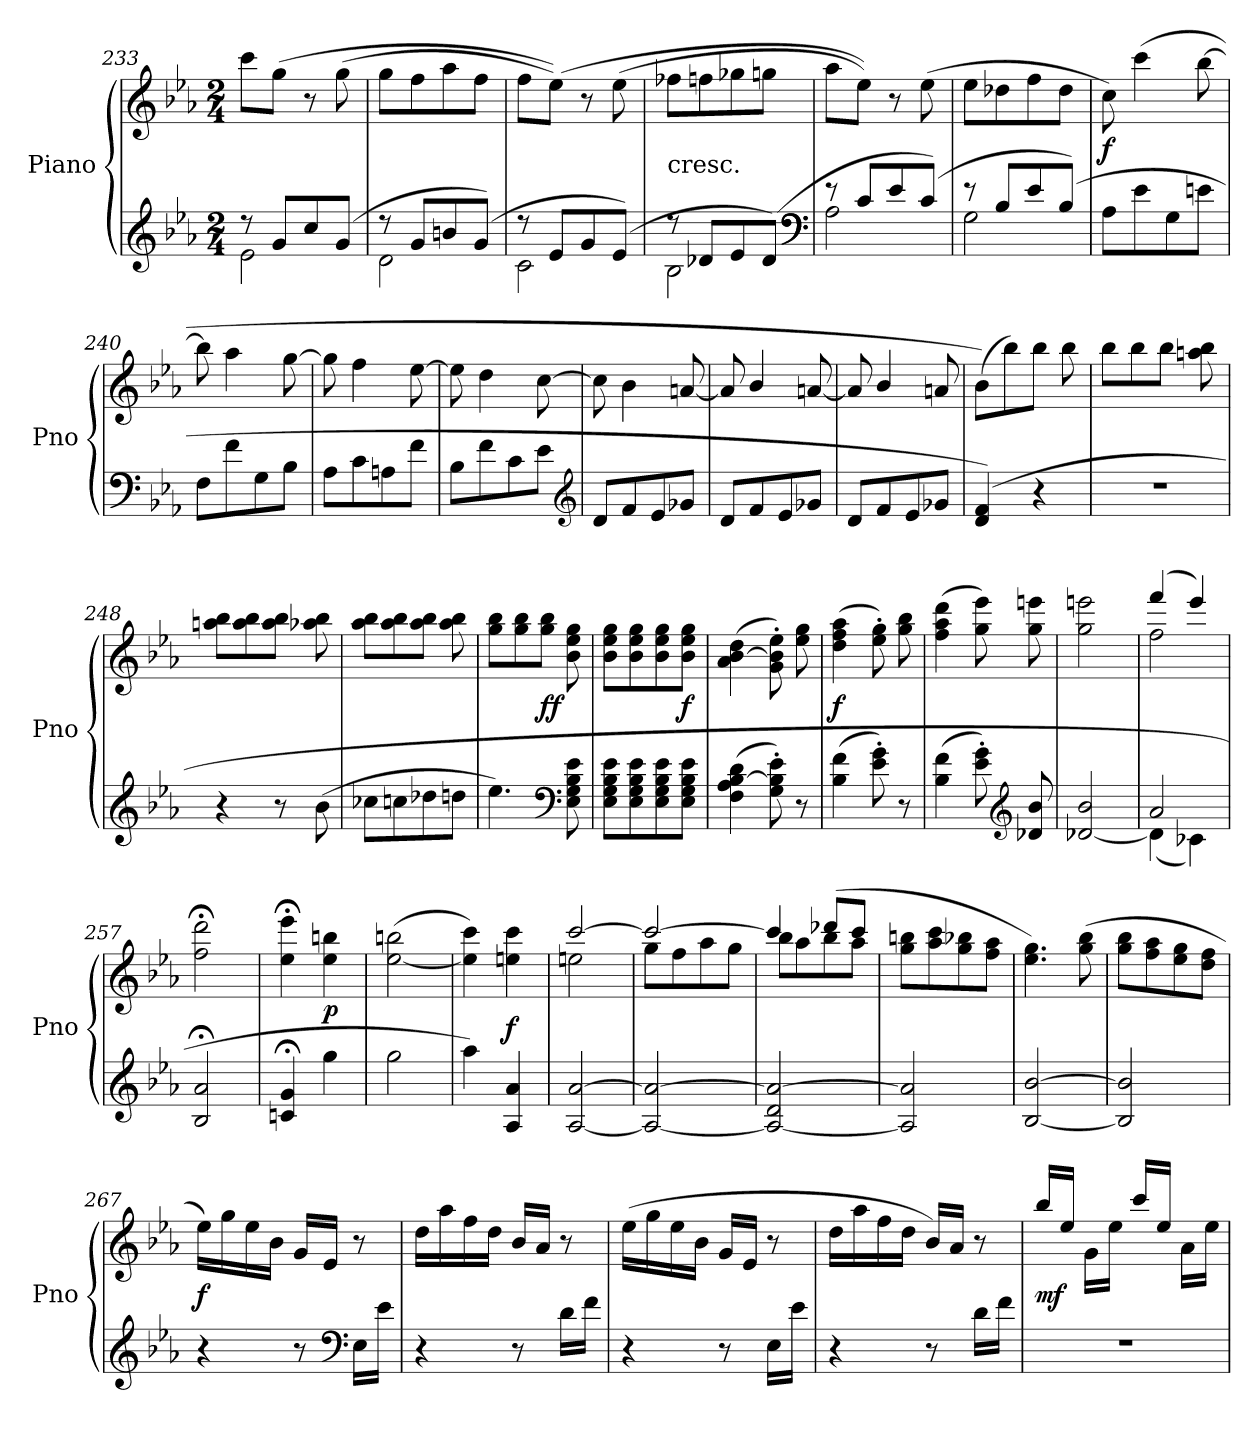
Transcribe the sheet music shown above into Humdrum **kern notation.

**kern	**kern	**dynam
*part1	*part1	*part1
*staff2	*staff1	*staff1/2
*I"Piano	*	*
*I'Pno	*	*
*clefG2	*clefG2	*
*k[b-e-a-]	*k[b-e-a-]	*
*E-:	*E-:	*
*M2/4	*M2/4	*
=233	=233	=233
*^	*	*
8r	2e-\	8ccc\L	.
8g/L	.	(8gg\J	.
8cc/	.	8r	.
(8g/J	.	(8gg\	.
=234	=234	=234	=234
8r	2d\	8gg\L	.
8g/L	.	8ff\	.
8bn/	.	8aa-\	.
(8g/J)	.	8ff\J	.
=235	=235	=235	=235
8r	2c\	8ff\L	.
8e-/L	.	(8ee-\J))	.
8g/	.	8r	.
(8e-/J)	.	(8ee-\	.
=236	=236	=236	=236
!	!	!LO:TX:c:t=cresc.	!
8r	2B-\	8ff-X\L	.
8d-X/L	.	8ffn\	.
8e-/	.	8gg-X\	.
(8d-/J)	.	8ggn\J	.
*clefF4	*	*	*
=237	=237	=237	=237
8r	2A-\	8aa-\L	.
8c/L	.	8ee-\J))	.
8e-/	.	8r	.
(8c/J)	.	(8ee-\	.
=238	=238	=238	=238
8r	2G\	8ee-\L	.
8B-/L	.	8dd-X\	.
8e-/	.	8ff\	.
(8B-/J)	.	8dd-\J	.
*v	*v	*	*
=239	=239	=239
8A-\L	8cc\)	f
8e-\	(4ccc\	.
8G\	.	.
8en\J	[8bb-\	.
=240	=240	=240
8F\L	8bb-\]	.
8f\	4aa-\	.
8G\	.	.
8B-\J	[8gg\	.
=241	=241	=241
8A-\L	8gg\]	.
8c\	4ff\	.
8An\	.	.
8f\J	[8ee-\	.
=242	=242	=242
8B-\L	8ee-\]	.
8f\	4dd\	.
8c\	.	.
8e-\J	[8cc\	.
*clefG2	*	*
=243	=243	=243
8d/L	8cc\]	.
8f/	4b-\	.
8e-/	.	.
8g-X/J	[8an/	.
=244	=244	=244
8d/L	8a/]	.
8f/	4b-/	.
8e-/	.	.
8g-X/J	[8an/	.
=245	=245	=245
8d/L	8a/]	.
8f/	4b-/	.
8e-/	.	.
8g-X/J	8an/	.
=246	=246	=246
(4d/ 4f/)	(8b-\L)	.
.	8bb-\)	.
4r	8bb-\J	.
.	8bb-\	.
=247	=247	=247
2r	8bb-\L	.
.	8bb-\	.
.	8bb-\J	.
.	8aan\ 8bb-\	.
=248	=248	=248
4r	8aan\ 8bb-\L	.
.	8aa\ 8bb-\	.
8r	8aa\ 8bb-\J	.
(8b-\	8aa-X\ 8bb-\	.
=249	=249	=249
8cc-X\L	8aa-\ 8bb-\L	.
8ccn\	8aa-\ 8bb-\	.
8dd-X\	8aa-\ 8bb-\J	.
8ddn\J	8aa-\ 8bb-\	.
=250	=250	=250
4.ee-\)	8gg\ 8bb-\L	.
.	8gg\ 8bb-\	.
.	8gg\ 8bb-\J	ff
*clefF4	*	*
8E-\ 8G\ 8B-\ 8e-\	8b-\ 8ee-\ 8gg\	.
=251	=251	=251
8E-\ 8G\ 8B-\ 8e-\L	8b-\ 8ee-\ 8gg\L	.
8E-\ 8G\ 8B-\ 8e-\	8b-\ 8ee-\ 8gg\	.
8E-\ 8G\ 8B-\ 8e-\	8b-\ 8ee-\ 8gg\	.
8E-\ 8G\ 8B-\ 8e-\J	8b-\ 8ee-\ 8gg\J	f
=252	=252	=252
(4F\ 4A-\ [4B-\ 4d\	(4a-\ [4b-\ 4dd\	.
8G'\ 8B-]'\ 8e-'\)	8g'\ 8b-]'\ 8ee-'\)	.
8r	8ee-\ 8gg\	.
=253	=253	=253
(4B-\ 4f\	(4dd\ 4ff\ 4aa-\	f
8e-'\ 8g'\)	8ee-'\ 8gg'\)	.
8r	8gg\ 8bb-\	.
=254	=254	=254
(4B-\ 4f\	(4ff\ 4aa-\ 4ddd\	.
8e-'\ 8g'\)	8gg\ 8eee-\)	.
*clefG2	*	*
8d-X/ 8b-/	8gg\ 8eeen\	.
=255	=255	=255
[2d-X/ 2b-/	2gg\ 2eeen\	.
=256	=256	=256
*^	*^	*
2a-/	(4d-\]	(4fff/	2ff\	.
.	4c-X\)	4eee-/)	.	.
*v	*v	*	*	*
*	*v	*v	*
=257	=257	=257
2B-;</ 2a-;</	2ff;<\ 2ddd;<\	.
=258	=258	=258
4cn;</ 4g;</	4ee-;<\ 4eee-;<\	.
4gg\	4ee-\ 4bbn\	p
=259	=259	=259
2gg\	([2ee-\ 2bbn\	.
=260	=260	=260
4aa-\)	4ee-]\ 4ccc\)	.
4A-/ 4a-/	4een\ 4ccc\	f
=261	=261	=261
*	*^	*
[2A-/ [2a-/	[2ccc/	2een\	.
=262	=262	=262	=262
2A-_/ 2a-_/	2ccc/_	8gg\L	.
.	.	8ff\	.
.	.	8aa-\	.
.	.	8gg\J	.
=263	=263	=263	=263
2A-_/ 2d/ 2a-_/	4ccc/]	8bb-\L	.
.	.	8aa-\	.
.	(8ddd-X/L	8bb-\	.
.	8ccc/J	8aa-\J	.
*	*v	*v	*
=264	=264	=264
2A-]/ 2a-]/	8gg\ 8bbn\L	.
.	8aa-\ 8ccc\	.
.	8gg\ 8bb-X\	.
.	8ff\ 8aa-\J	.
=265	=265	=265
[2B-/ [2b-/	4.ee-\ 4.gg\)	.
.	(8gg\ 8bb-\	.
=266	=266	=266
2B-]/ 2b-]/	8gg\ 8bb-\L	.
.	8ff\ 8aa-\	.
.	8ee-\ 8gg\	.
.	8dd\ 8ff\J	.
=267	=267	=267
4r	16ee-\LL)	f
.	16gg\	.
.	16ee-\	.
.	16b-\JJ	.
8r	16g/LL	.
.	16e-/JJ	.
*clefF4	*	*
16E-\LL	8r	.
16e-\JJ	.	.
=268	=268	=268
4r	16dd\LL	.
.	16aa-\	.
.	16ff\	.
.	16dd\JJ	.
8r	16b-/LL	.
.	16a-/JJ	.
16d\LL	8r	.
16f\JJ	.	.
=269	=269	=269
4r	(16ee-\LL	.
.	16gg\	.
.	16ee-\	.
.	16b-\JJ	.
8r	16g/LL	.
.	16e-/JJ	.
16E-\LL	8r	.
16e-\JJ	.	.
=270	=270	=270
4r	16dd\LL	.
.	16aa-\	.
.	16ff\	.
.	16dd\JJ	.
8r	16b-/LL)	.
.	16a-/JJ	.
16d\LL	8r	.
16f\JJ	.	.
=271	=271	=271
2r	16bb-/LL	mf
.	16ee-/JJ	.
.	16g\LL	.
.	16ee-\JJ	.
.	16ccc/LL	.
.	16ee-/JJ	.
.	16a-\LL	.
.	16ee-\JJ	.
=	=	=
*-	*-	*-
